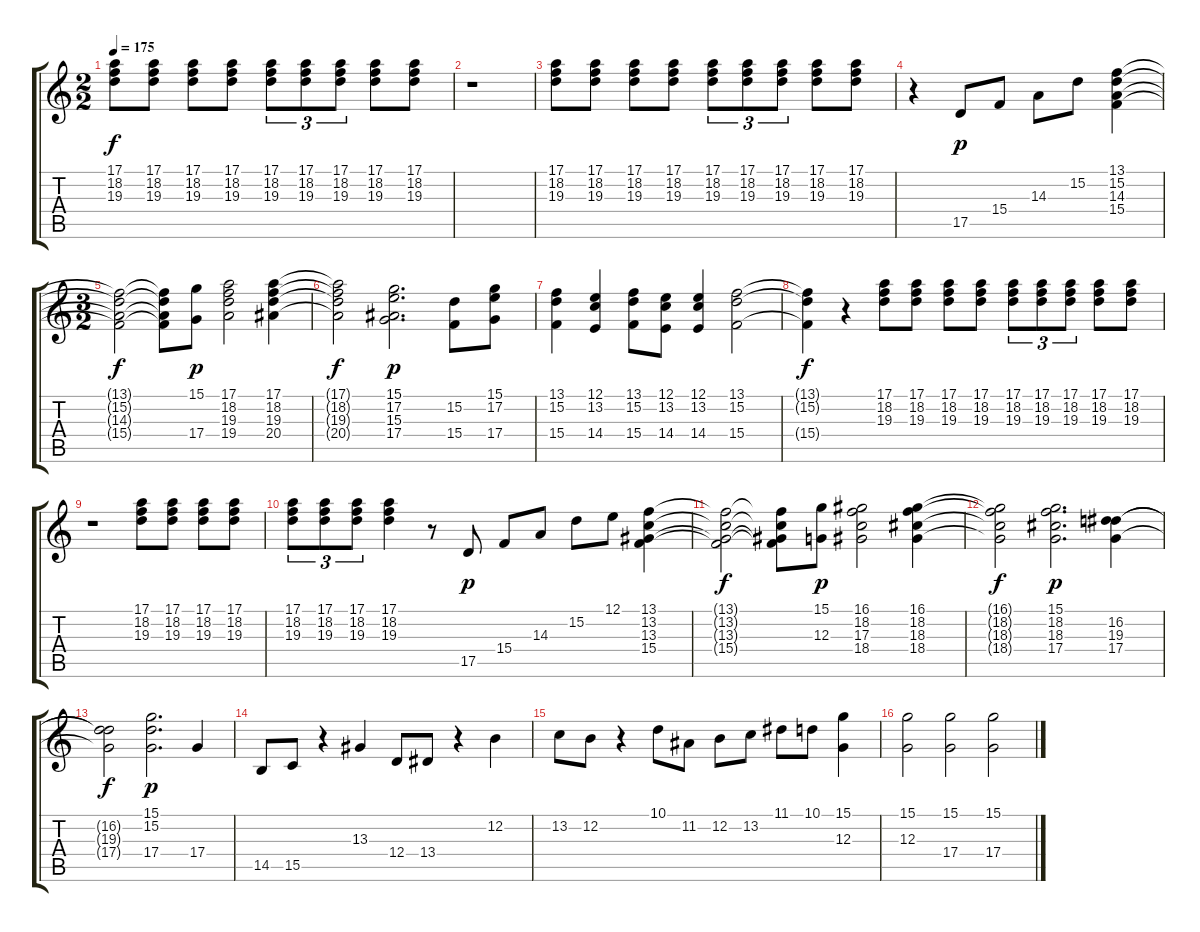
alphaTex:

\track "" {instrument trumpet}
\staff {score tabs}
\tuning (E4 B3 G3 D3 A2 E2) {hide}
\ts (2 2)
\tempo 175
\clef g2
\ks c
(17.1 18.2 19.3).8{dy f} (17.1 18.2 19.3).8 (17.1 18.2 19.3).8 (17.1 18.2 19.3).8 (17.1 18.2 19.3).8{tu (3 2)} (17.1 18.2 19.3).8{tu (3 2)} (17.1 18.2 19.3).8{tu (3 2)} (17.1 18.2 19.3).8 (17.1 18.2 19.3).8 |
r.1 |
(17.1 18.2 19.3).8 (17.1 18.2 19.3).8 (17.1 18.2 19.3).8 (17.1 18.2 19.3).8 (17.1 18.2 19.3).8{tu (3 2)} (17.1 18.2 19.3).8{tu (3 2)} (17.1 18.2 19.3).8{tu (3 2)} (17.1 18.2 19.3).8 (17.1 18.2 19.3).8 |
r.4 17.5.8{dy p} 15.4.8 14.3.8 15.2.8 (13.1 15.2 14.3 15.4).4 |
\ts (3 2)
(13.1{t} 15.2{t} 14.3{t} 15.4{t}).2{dy f} (13.1{t} 15.2{t} 14.3{t} 15.4{t}).8 (15.1 17.4).8{dy p} (17.1 18.2 19.3 19.4).2 (17.1 18.2 19.3 20.4).4 |
(17.1{t} 18.2{t} 19.3{t} 20.4{t}).2{dy f} (15.1 17.2 15.3 17.4).2{d dy p} (15.2 15.4).8 (15.1 17.2 17.4).8 |
(13.1 15.2 15.4).4 (12.1 13.2 14.4).4 (13.1 15.2 15.4).8 (12.1 13.2 14.4).8 (12.1 13.2 14.4).4 (13.1 15.2 15.4).2 |
(13.1{t} 15.2{t} 15.4{t}).4{dy f} r.4 (17.1 18.2 19.3).8 (17.1 18.2 19.3).8 (17.1 18.2 19.3).8 (17.1 18.2 19.3).8 (17.1 18.2 19.3).8{tu (3 2)} (17.1 18.2 19.3).8{tu (3 2)} (17.1 18.2 19.3).8{tu (3 2)} (17.1 18.2 19.3).8 (17.1 18.2 19.3).8 |
r.1 (17.1 18.2 19.3).8 (17.1 18.2 19.3).8 (17.1 18.2 19.3).8 (17.1 18.2 19.3).8 |
(17.1 18.2 19.3).8{tu (3 2)} (17.1 18.2 19.3).8{tu (3 2)} (17.1 18.2 19.3).8{tu (3 2)} (17.1 18.2 19.3).4 r.8 17.5.8{dy p} 15.4.8 14.3.8 15.2.8 12.1.8 (13.1 13.2 13.3 15.4).4 |
(13.1{t} 13.2{t} 13.3{t} 15.4{t}).2{dy f} (13.1{t} 13.2{t} 13.3{t} 15.4{t}).8 (15.1 12.3).8{dy p} (16.1 18.2 17.3 18.4).2 (16.1 18.2 18.3 18.4).4 |
(16.1{t} 18.2{t} 18.3{t} 18.4{t}).2{dy f} (15.1 18.2 18.3 17.4).2{d dy p} (16.2 19.3 17.4).4 |
(16.2{t} 19.3{t} 17.4{t}).2{dy f} (15.1 15.2 17.4).2{d dy p} 17.4.4 |
14.5.8 15.5.8 r.4 13.3.4 12.4.8 13.4.8 r.4 12.2.4 |
13.2.8 12.2.8 r.4 10.1.8 11.2.8 12.2.8 13.2.8 11.1.8 10.1.8 (15.1 12.3).4 |
(15.1 12.3).2 (15.1 17.4).2 (15.1 17.4).2
